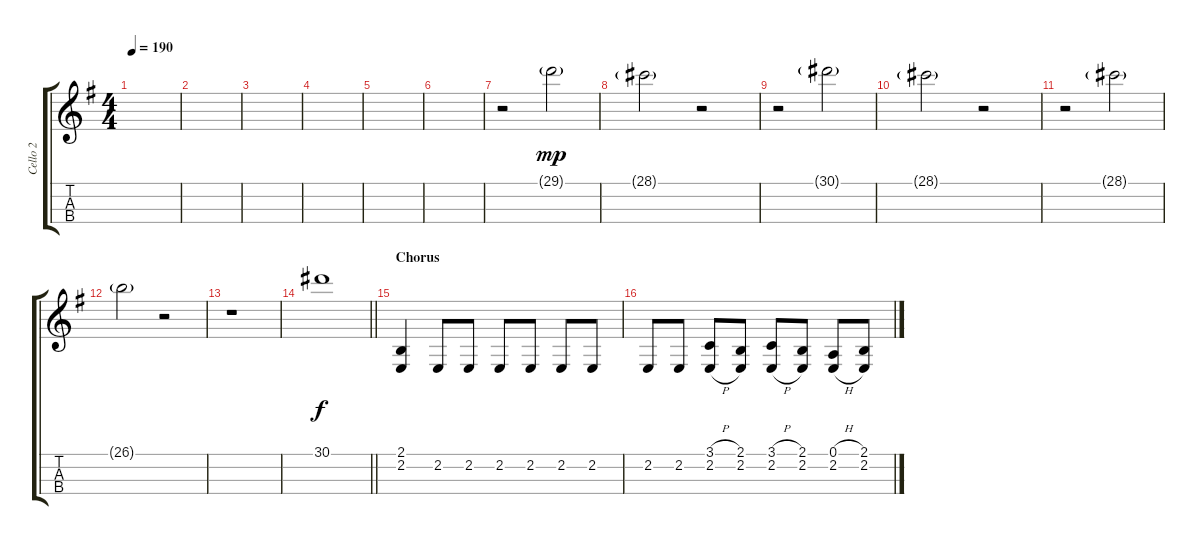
\track ("Cello 2" "Cello 2") {instrument cello}
\staff {score tabs}
\tuning (A3 D3 G2 C2) {hide}
\ts (4 4)
\tempo 190
\clef g2
\ks g
|
|
|
|
|
|
r.2 29.1{g}.2{dy mp} |
28.1{g}.2 r.2 |
r.2 30.1{g}.2 |
28.1{g}.2 r.2 |
r.2 28.1{g}.2 |
26.1{g}.2 r.2 |
r.1 |
\barLineRight lightlight
30.1.1{dy f} |
\section ("" "Chorus")
(2.1 2.2).4 2.2.8 2.2.8 2.2.8 2.2.8 2.2.8 2.2.8 |
2.2.8 2.2.8 (3.1{h} 2.2{h}).8 (2.1 2.2).8 (3.1{h} 2.2{h}).8 (2.1 2.2).8 (0.1{h} 2.2{h}).8 (2.1 2.2).8
